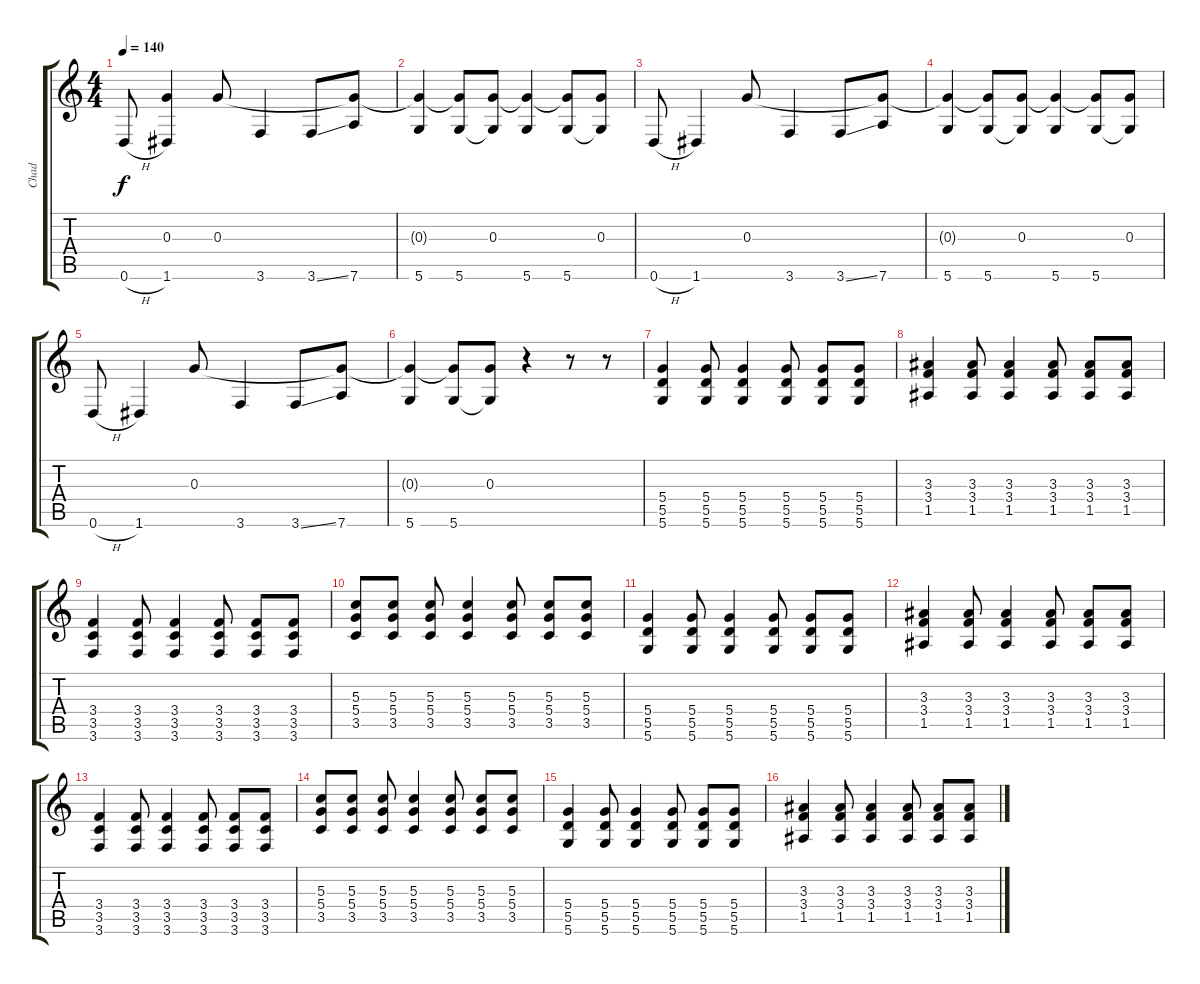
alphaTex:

\track ("Chad" "Chad") {instrument overdrivenguitar}
\staff {score tabs}
\tuning (E4 B3 G3 D3 A2 D2) {hide}
\ts (4 4)
\tempo 140
\clef g2
\ks c
0.6{h}.8{dy f} (0.3{t} 1.6).4 0.3.8 3.6.4 3.6{ss}.8 (0.3{t} 7.6).8 |
(0.3{t} 5.6).4 (0.3{t} 5.6).8 (0.3 5.6{t}).8 (0.3{t} 5.6).4 (0.3{t} 5.6).8 (0.3 5.6{t}).8 |
0.6{h}.8 1.6.4 0.3.8 3.6.4 3.6{ss}.8 (0.3{t} 7.6).8 |
(0.3{t} 5.6).4 (0.3{t} 5.6).8 (0.3 5.6{t}).8 (0.3{t} 5.6).4 (0.3{t} 5.6).8 (0.3 5.6{t}).8 |
0.6{h}.8 1.6.4 0.3.8 3.6.4 3.6{ss}.8 (0.3{t} 7.6).8 |
(0.3{t} 5.6).4 (0.3{t} 5.6).8 (0.3 5.6{t}).8 r.4 r.8 r.8 |
(5.4 5.5 5.6).4 (5.4 5.5 5.6).8 (5.4 5.5 5.6).4 (5.4 5.5 5.6).8 (5.4 5.5 5.6).8 (5.4 5.5 5.6).8 |
(3.3 3.4 1.5).4 (3.3 3.4 1.5).8 (3.3 3.4 1.5).4 (3.3 3.4 1.5).8 (3.3 3.4 1.5).8 (3.3 3.4 1.5).8 |
(3.4 3.5 3.6).4 (3.4 3.5 3.6).8 (3.4 3.5 3.6).4 (3.4 3.5 3.6).8 (3.4 3.5 3.6).8 (3.4 3.5 3.6).8 |
(5.3 5.4 3.5).8 (5.3 5.4 3.5).8 (5.3 5.4 3.5).8 (5.3 5.4 3.5).4 (5.3 5.4 3.5).8 (5.3 5.4 3.5).8 (5.3 5.4 3.5).8 |
(5.4 5.5 5.6).4 (5.4 5.5 5.6).8 (5.4 5.5 5.6).4 (5.4 5.5 5.6).8 (5.4 5.5 5.6).8 (5.4 5.5 5.6).8 |
(3.3 3.4 1.5).4 (3.3 3.4 1.5).8 (3.3 3.4 1.5).4 (3.3 3.4 1.5).8 (3.3 3.4 1.5).8 (3.3 3.4 1.5).8 |
(3.4 3.5 3.6).4 (3.4 3.5 3.6).8 (3.4 3.5 3.6).4 (3.4 3.5 3.6).8 (3.4 3.5 3.6).8 (3.4 3.5 3.6).8 |
(5.3 5.4 3.5).8 (5.3 5.4 3.5).8 (5.3 5.4 3.5).8 (5.3 5.4 3.5).4 (5.3 5.4 3.5).8 (5.3 5.4 3.5).8 (5.3 5.4 3.5).8 |
(5.4 5.5 5.6).4 (5.4 5.5 5.6).8 (5.4 5.5 5.6).4 (5.4 5.5 5.6).8 (5.4 5.5 5.6).8 (5.4 5.5 5.6).8 |
(3.3 3.4 1.5).4 (3.3 3.4 1.5).8 (3.3 3.4 1.5).4 (3.3 3.4 1.5).8 (3.3 3.4 1.5).8 (3.3 3.4 1.5).8
